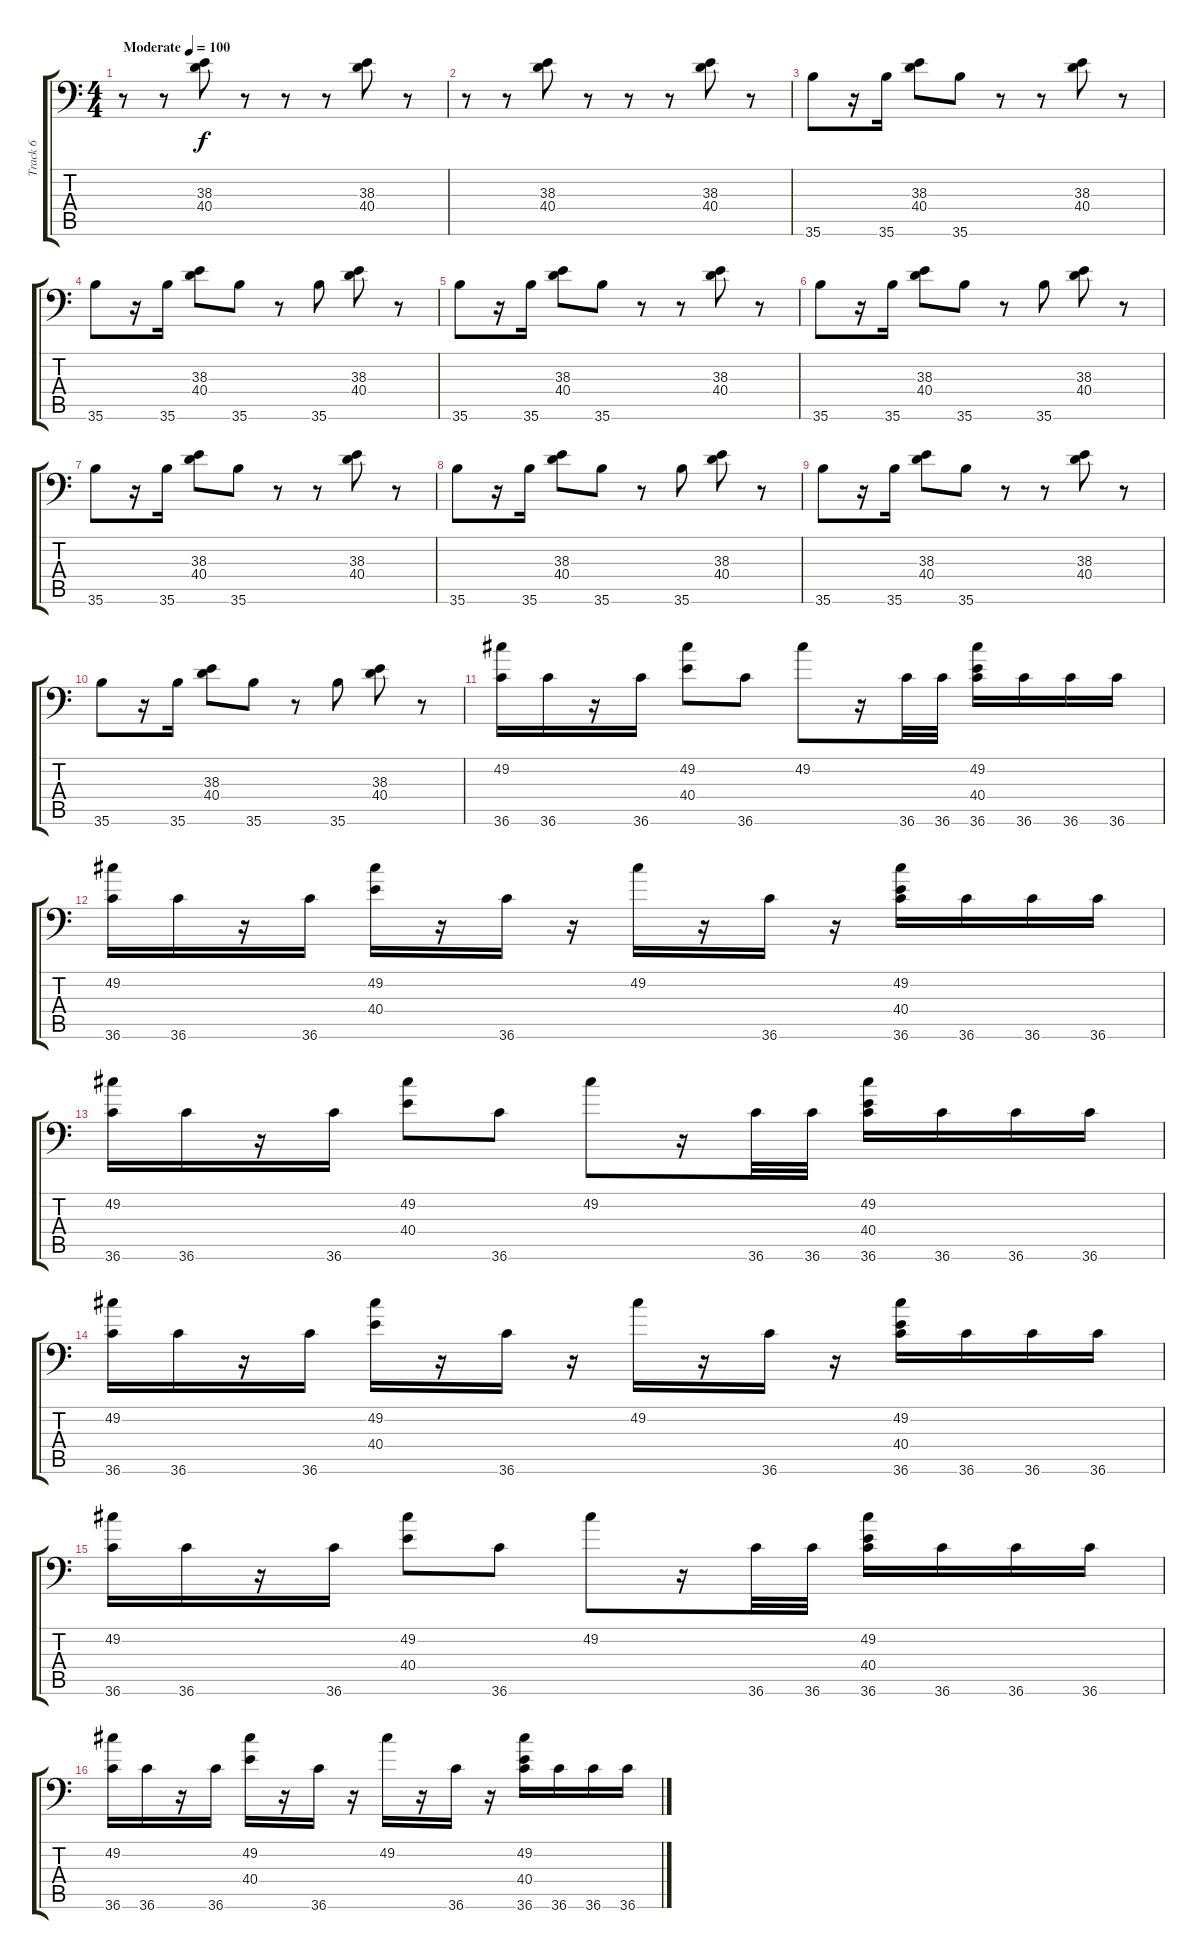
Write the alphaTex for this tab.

\track ("Track 6" "Track 6") {instrument acousticgrandpiano}
\staff {score tabs}
\tuning (C-1 C-1 C-1 C-1 C-1 C-1) {hide}
\ts (4 4)
\tempo (100 "Moderate")
\clef f4
\ks c
r.8{dy f instrument acousticgrandpiano} r.8 (38.3 40.4).8 r.8 r.8 r.8 (38.3 40.4).8 r.8 |
r.8 r.8 (38.3 40.4).8 r.8 r.8 r.8 (38.3 40.4).8 r.8 |
35.6.8 r.16 35.6.16 (38.3 40.4).8 35.6.8 r.8 r.8 (38.3 40.4).8 r.8 |
35.6.8 r.16 35.6.16 (38.3 40.4).8 35.6.8 r.8 35.6.8 (38.3 40.4).8 r.8 |
35.6.8 r.16 35.6.16 (38.3 40.4).8 35.6.8 r.8 r.8 (38.3 40.4).8 r.8 |
35.6.8 r.16 35.6.16 (38.3 40.4).8 35.6.8 r.8 35.6.8 (38.3 40.4).8 r.8 |
35.6.8 r.16 35.6.16 (38.3 40.4).8 35.6.8 r.8 r.8 (38.3 40.4).8 r.8 |
35.6.8 r.16 35.6.16 (38.3 40.4).8 35.6.8 r.8 35.6.8 (38.3 40.4).8 r.8 |
35.6.8 r.16 35.6.16 (38.3 40.4).8 35.6.8 r.8 r.8 (38.3 40.4).8 r.8 |
35.6.8 r.16 35.6.16 (38.3 40.4).8 35.6.8 r.8 35.6.8 (38.3 40.4).8 r.8 |
(49.2 36.6).16 36.6.16 r.16 36.6.16 (49.2 40.4).8 36.6.8 49.2.8 r.16 36.6.32 36.6.32 (49.2 40.4 36.6).16 36.6.16 36.6.16 36.6.16 |
(49.2 36.6).16 36.6.16 r.16 36.6.16 (49.2 40.4).16 r.16 36.6.16 r.16 49.2.16 r.16 36.6.16 r.16 (49.2 40.4 36.6).16 36.6.16 36.6.16 36.6.16 |
(49.2 36.6).16 36.6.16 r.16 36.6.16 (49.2 40.4).8 36.6.8 49.2.8 r.16 36.6.32 36.6.32 (49.2 40.4 36.6).16 36.6.16 36.6.16 36.6.16 |
(49.2 36.6).16 36.6.16 r.16 36.6.16 (49.2 40.4).16 r.16 36.6.16 r.16 49.2.16 r.16 36.6.16 r.16 (49.2 40.4 36.6).16 36.6.16 36.6.16 36.6.16 |
(49.2 36.6).16 36.6.16 r.16 36.6.16 (49.2 40.4).8 36.6.8 49.2.8 r.16 36.6.32 36.6.32 (49.2 40.4 36.6).16 36.6.16 36.6.16 36.6.16 |
(49.2 36.6).16 36.6.16 r.16 36.6.16 (49.2 40.4).16 r.16 36.6.16 r.16 49.2.16 r.16 36.6.16 r.16 (49.2 40.4 36.6).16 36.6.16 36.6.16 36.6.16
